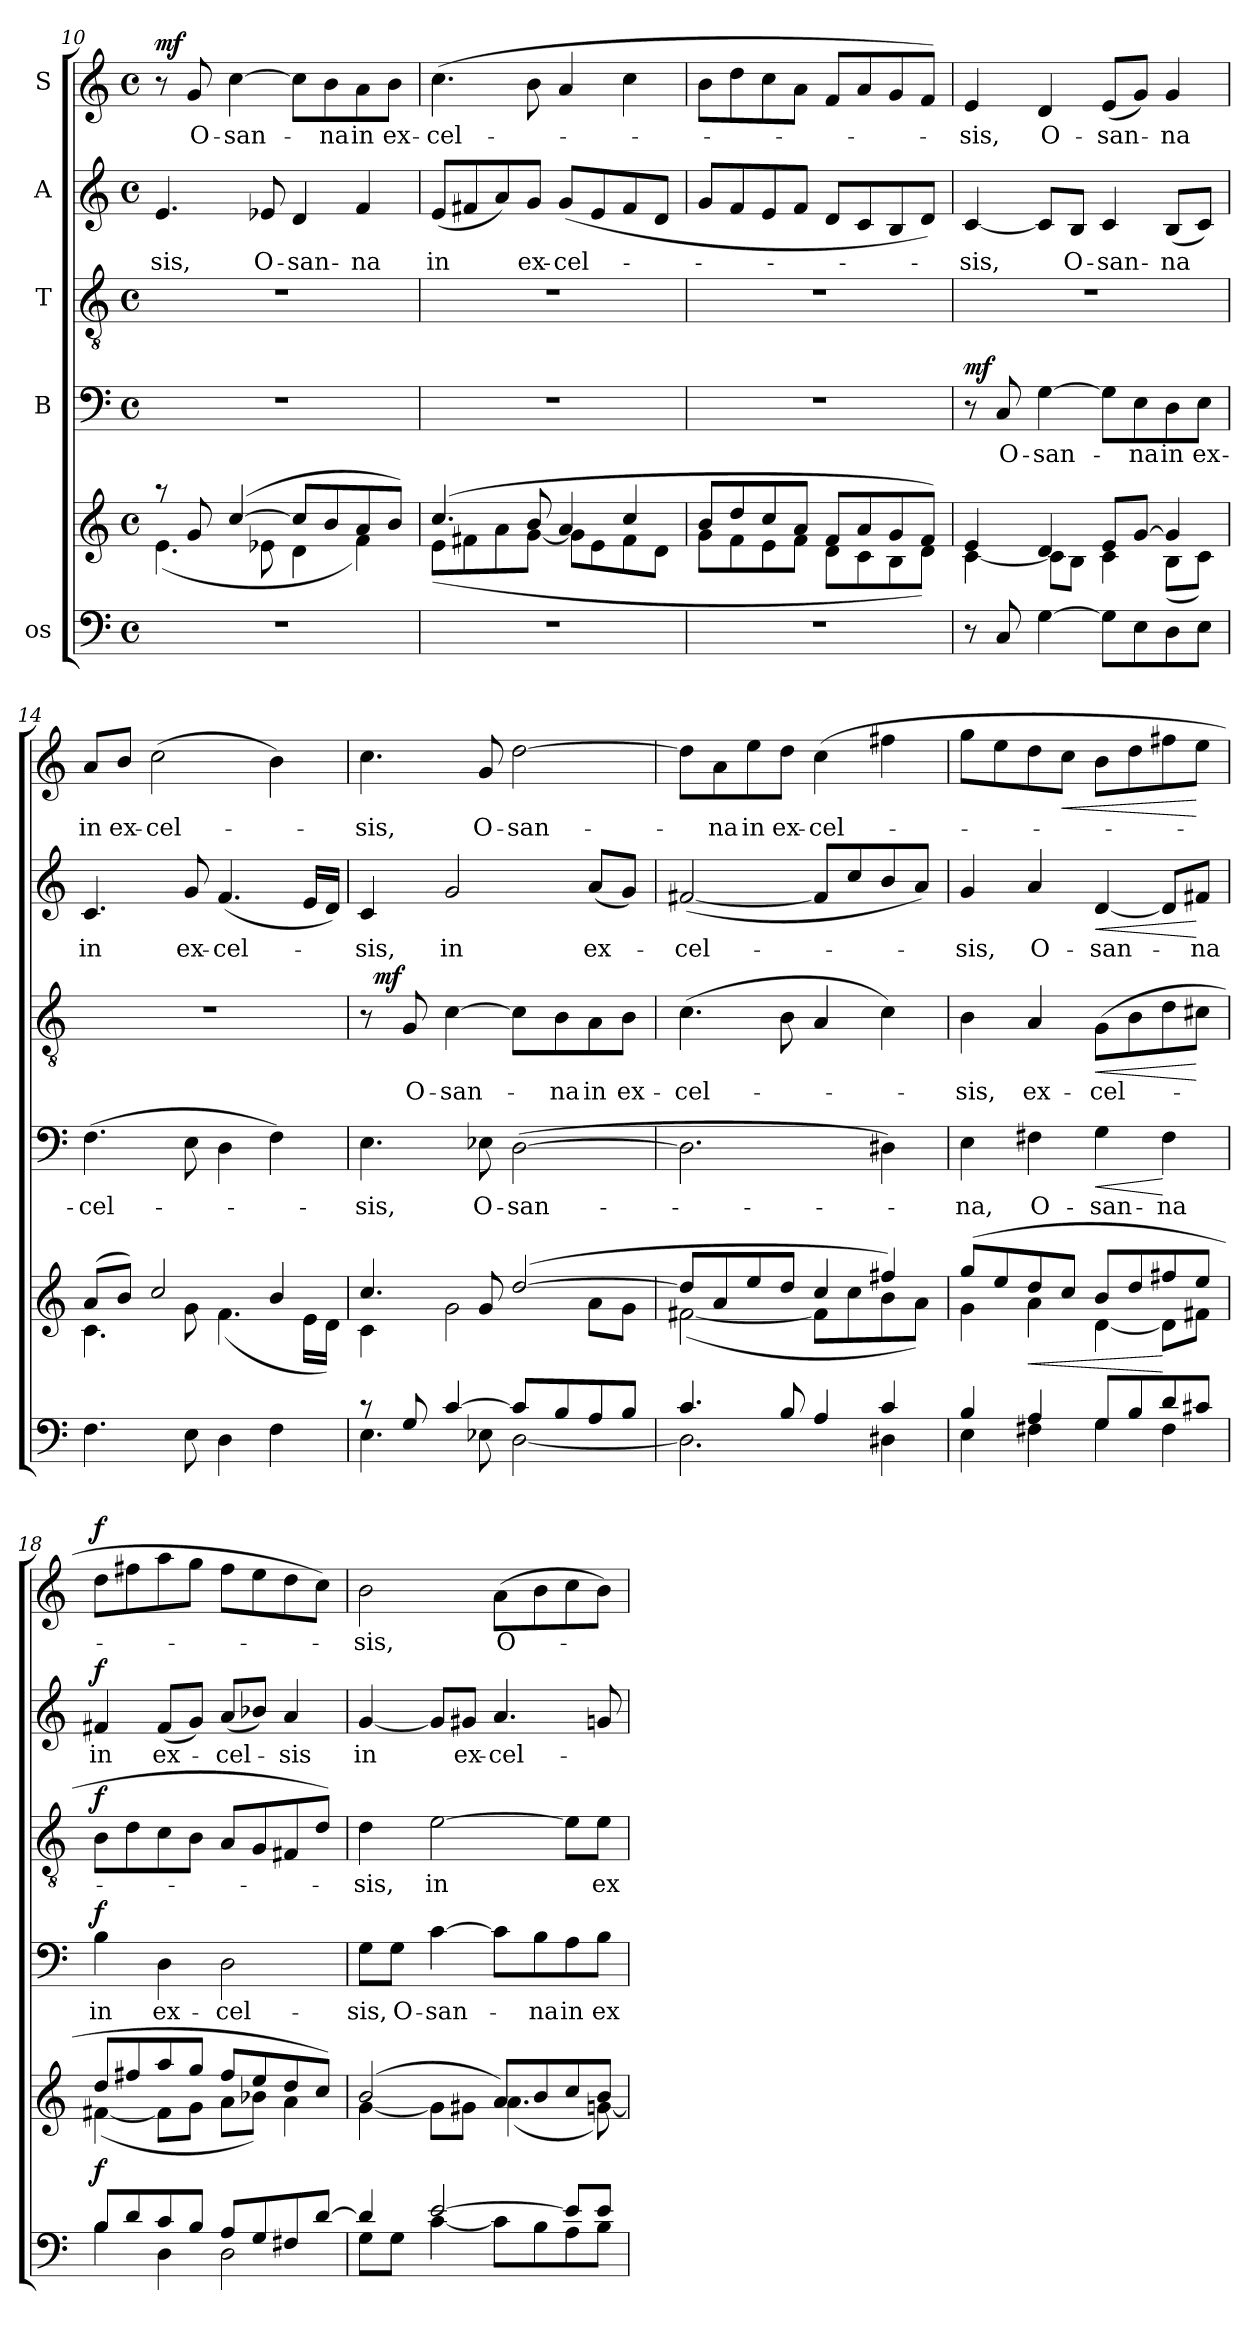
**kern	**kern	**dynam	**kern	**text	**dynam	**kern	**text	**dynam	**kern	**text	**dynam	**kern	**text	**dynam
*part5	*part5	*part5	*part4	*part4	*part4	*part3	*part3	*part3	*part2	*part2	*part2	*part1	*part1	*part1
*staff6	*staff5	*staff5/6	*staff4	*staff4	*staff4	*staff3	*staff3	*staff3	*staff2	*staff2	*staff2	*staff1	*staff1	*staff1
*I"os	*	*	*I"B	*	*	*I"T	*	*	*I"A	*	*	*I"S	*	*
*clefF4	*clefG2	*	*clefF4	*	*	*clefGv2	*	*	*clefG2	*	*	*clefG2	*	*
*k[]	*k[]	*	*k[]	*	*	*k[]	*	*	*k[]	*	*	*k[]	*	*
*C:	*C:	*	*C:	*	*	*C:	*	*	*C:	*	*	*C:	*	*
*M4/4	*M4/4	*	*M4/4	*	*	*M4/4	*	*	*M4/4	*	*	*M4/4	*	*
*met(c)	*met(c)	*	*met(c)	*	*	*met(c)	*	*	*met(c)	*	*	*met(c)	*	*
=10	=10	=10	=10	=10	=10	=10	=10	=10	=10	=10	=10	=10	=10	=10
*	*^	*	*	*	*	*	*	*	*	*	*	*	*	*
!	!	!	!	!	!	!	!	!	!	!	!	!	!	!	!LO:DY:a
1r	8raa	(4.e\	.	1r	.	.	1r	.	.	4.e/	-sis,	.	8r	.	mf
.	8g/	.	.	.	.	.	.	.	.	.	.	.	8g/	O-	.
.	([>4cc/	.	.	.	.	.	.	.	.	.	.	.	[4cc\	-san-	.
.	.	8e-X\	.	.	.	.	.	.	.	8e-X/	O-	.	.	.	.
.	8cc/L]	4d\	.	.	.	.	.	.	.	4d/	-san-	.	8cc\L]	.	.
.	8b/	.	.	.	.	.	.	.	.	.	.	.	8b\	-na	.
.	8a/	4f\)	.	.	.	.	.	.	.	4f/	-na	.	8a\	in	.
.	8b/J)	.	.	.	.	.	.	.	.	.	.	.	8b\J	ex-	.
=11	=11	=11	=11	=11	=11	=11	=11	=11	=11	=11	=11	=11	=11	=11	=11
1r	(4.cc/	(8e\L	.	1r	.	.	1r	.	.	(8e/L	in	.	(4.cc\	-cel-	.
.	.	8f#X\	.	.	.	.	.	.	.	8f#X/	.	.	.	.	.
.	.	8a\	.	.	.	.	.	.	.	8a/)	.	.	.	.	.
.	8b/	[<8g\J	.	.	.	.	.	.	.	8g/J	ex-	.	8b\	.	.
.	4a/	8g\L]	.	.	.	.	.	.	.	(8g/L	-cel-	.	4a/	.	.
.	.	8e\	.	.	.	.	.	.	.	8e/	.	.	.	.	.
.	4cc/	8f#\	.	.	.	.	.	.	.	8f#/	.	.	4cc\	.	.
.	.	8d\J	.	.	.	.	.	.	.	8d/J	.	.	.	.	.
=12	=12	=12	=12	=12	=12	=12	=12	=12	=12	=12	=12	=12	=12	=12	=12
1r	8b/L	8g\L	.	1r	.	.	1r	.	.	8g/L	.	.	8b\L	.	.
.	8dd/	8f\	.	.	.	.	.	.	.	8f/	.	.	8dd\	.	.
.	8cc/	8e\	.	.	.	.	.	.	.	8e/	.	.	8cc\	.	.
.	8a/J	8f\J	.	.	.	.	.	.	.	8f/J	.	.	8a\J	.	.
.	8f/L	8d\L	.	.	.	.	.	.	.	8d/L	.	.	8f/L	.	.
.	8a/	8c\	.	.	.	.	.	.	.	8c/	.	.	8a/	.	.
.	8g/	8B\	.	.	.	.	.	.	.	8B/	.	.	8g/	.	.
.	8f/J)	8d\J)	.	.	.	.	.	.	.	8d/J)	.	.	8f/J)	.	.
!!LO:PB:g=z
=13	=13	=13	=13	=13	=13	=13	=13	=13	=13	=13	=13	=13	=13	=13	=13
!	!	!	!	!	!	!LO:DY:a	!	!	!	!	!	!	!	!	!
8r	4e/	[<4c\	.	8r	.	mf	1r	.	.	[4c/	-sis,	.	4e/	-sis,	.
8C/	.	.	.	8C/	O-	.	.	.	.	.	.	.	.	.	.
[4G\	4d/	8c\L]	.	[4G\	-san-	.	.	.	.	8c/L]	.	.	4d/	O-	.
.	.	8B\J	.	.	.	.	.	.	.	8B/J	O-	.	.	.	.
8G\L]	8e/L	4c\	.	8G\L]	.	.	.	.	.	4c/	-san-	.	(8e/L	-san-	.
8E\	[>8g/J	.	.	8E\	-na	.	.	.	.	.	.	.	8g/J)	.	.
8D\	4g/]	(8B\L	.	8D\	in	.	.	.	.	(8B/L	-na	.	4g/	-na	.
8E\J	.	8c\J)	.	8E\J	ex-	.	.	.	.	8c/J)	.	.	.	.	.
=14	=14	=14	=14	=14	=14	=14	=14	=14	=14	=14	=14	=14	=14	=14	=14
4.F\	(8a/L	4.c\	.	(4.F\	-cel-	.	1r	.	.	4.c/	in	.	8a/L	in	.
.	8b/J)	.	.	.	.	.	.	.	.	.	.	.	8b/J	ex-	.
.	2cc/	.	.	.	.	.	.	.	.	.	.	.	(2cc\	-cel-	.
8E\	.	8g\	.	8E\	.	.	.	.	.	8g/	ex-	.	.	.	.
4D\	.	(4.f\	.	4D\	.	.	.	.	.	(4.f/	-cel-	.	.	.	.
4F\	4b/	.	.	4F\)	.	.	.	.	.	.	.	.	4b\)	.	.
.	.	16e\LL	.	.	.	.	.	.	.	16e/LL	.	.	.	.	.
.	.	16d\JJ)	.	.	.	.	.	.	.	16d/JJ)	.	.	.	.	.
=15	=15	=15	=15	=15	=15	=15	=15	=15	=15	=15	=15	=15	=15	=15	=15
*^	*	*	*	*	*	*	*^	*	*	*	*	*	*	*	*
8rc	4.E\	4.cc/	4c\	.	4.E\	-sis,	.	8r	32ryy	.	.	4c/	-sis,	.	4.cc\	-sis,	.
!	!	!	!	!	!	!	!	!	!	!	!LO:DY:a	!	!	!	!	!	!
.	.	.	.	.	.	.	.	.	2ryy	.	mf	.	.	.	.	.	.
8G/	.	.	.	.	.	.	.	8G/	.	O-	.	.	.	.	.	.	.
[>4c/	.	.	2g\	.	.	.	.	[4c\	.	-san-	.	2g/	in	.	.	.	.
.	8E-X\	8g/	.	.	8E-X\	O-	.	.	.	.	.	.	.	.	8g/	O-	.
8c/L]	[<2D\	([>2dd/	.	.	([2D\	-san-	.	8c\L]	.	.	.	.	.	.	[2dd\	-san-	.
.	.	.	.	.	.	.	.	.	4...ryy	.	.	.	.	.	.	.	.
8B/	.	.	.	.	.	.	.	8B\	.	-na	.	.	.	.	.	.	.
8A/	.	.	8a\L	.	.	.	.	8A\	.	in	.	(8a/L	ex-	.	.	.	.
8B/J	.	.	8g\J	.	.	.	.	8B\J	.	ex-	.	8g/J)	.	.	.	.	.
*	*	*	*	*	*	*	*	*v	*v	*	*	*	*	*	*	*	*
=16	=16	=16	=16	=16	=16	=16	=16	=16	=16	=16	=16	=16	=16	=16	=16	=16
4.c/	2.D\]	8dd/L]	([<2f#X\	.	2.D\]	.	.	(4.c\	-cel-	.	([2f#X/	-cel-	.	8dd\L]	.	.
.	.	8a/	.	.	.	.	.	.	.	.	.	.	.	8a\	-na	.
.	.	8ee/	.	.	.	.	.	.	.	.	.	.	.	8ee\	in	.
8B/	.	8dd/J	.	.	.	.	.	8B\	.	.	.	.	.	8dd\J	ex-	.
4A/	.	4cc/	8f#\L]	.	.	.	.	4A/	.	.	8f#/L]	.	.	(4cc\	-cel-	.
.	.	.	8cc\	.	.	.	.	.	.	.	8cc/	.	.	.	.	.
4c/	4D#X\	4ff#X/)	8b\	.	4D#X\)	.	.	4c\)	.	.	8b/	.	.	4ff#X\	.	.
.	.	.	8a\J)	.	.	.	.	.	.	.	8a/J)	.	.	.	.	.
=17	=17	=17	=17	=17	=17	=17	=17	=17	=17	=17	=17	=17	=17	=17	=17	=17
4B/	4E\	(8gg/L	4g\	.	4E\	-na,	.	4B\	-sis,	.	4g/	-sis,	.	8gg\L	.	.
.	.	8ee/	.	.	.	.	.	.	.	.	.	.	.	8ee\	.	.
!	!	!	!	!LO:HP:b	!	!	!	!	!	!	!	!	!	!	!	!
4A/	4F#X\	8dd/	4a\	<	4F#X\	O-	.	4A/	ex-	.	4a/	O-	.	8dd\	.	.
!	!	!	!	!	!	!	!	!	!	!	!	!	!	!	!	!LO:HP:b
.	.	8cc/J	.	.	.	.	.	.	.	.	.	.	.	8cc\J	.	<
!	!	!	!	!	!	!	!LO:HP:b	!	!	!LO:HP:b	!	!	!LO:HP:b	!	!	!
8G/L	4G\	8b/L	[<4d\	.	4G\	-san-	<	(8G\L	-cel-	<	[4d/	-san-	<	8b\L	.	.
8B/	.	8dd/	.	.	.	.	.	8B\	.	.	.	.	.	8dd\	.	.
8d/	4F#\	8ff#X/	8d\L]	[	4F#\	-na	[	8d\	.	.	8d/L]	.	.	8ff#X\	.	.
8c#X/J	.	8ee/J	8f#X\J	.	.	.	.	8c#X\J	.	[	8f#X/J	-na	[	8ee\J	.	[
!!LO:LB:g=z
=18	=18	=18	=18	=18	=18	=18	=18	=18	=18	=18	=18	=18	=18	=18	=18	=18
!	!	!	!	!LO:DY:a=2	!	!	!LO:DY:a	!	!	!LO:DY:a	!	!	!LO:DY:a	!	!	!LO:DY:a
8B/L	4B\	8dd/L	([<4f#X\	f	4B\	in	f	8B\L	.	f	4f#X/	in	f	8dd\L	.	f
8d/	.	8ff#X/	.	.	.	.	.	8d\	.	.	.	.	.	8ff#X\	.	.
8c/	4D\	8aa/	8f#\L]	.	4D\	ex-	.	8c\	.	.	(8f#/L	ex-	.	8aa\	.	.
8B/J	.	8gg/J	8g\J	.	.	.	.	8B\J	.	.	8g/J)	.	.	8gg\J	.	.
8A/L	2D\	8ff#/L	8a\L	.	2D\	-cel-	.	8A/L	.	.	(8a/L	-cel-	.	8ff#\L	.	.
8G/	.	8ee/	8b-X\J)	.	.	.	.	8G/	.	.	8b-X/J)	.	.	8ee\	.	.
8F#X/	.	8dd/	4a\	.	.	.	.	8F#X/	.	.	4a/	-sis	.	8dd\	.	.
[>8d/J	.	8cc/J)	.	.	.	.	.	8d/J)	.	.	.	.	.	8cc\J)	.	.
=19	=19	=19	=19	=19	=19	=19	=19	=19	=19	=19	=19	=19	=19	=19	=19	=19
4d/]	8G\L	(2b/	[<4g\	.	8G\L	-sis,	.	4d\	-sis,	.	[4g/	in	.	2b\	-sis,	.
.	8G\J	.	.	.	8G\J	O-	.	.	.	.	.	.	.	.	.	.
[>2e/	[<4c\	.	8g\L]	.	[4c\	-san-	.	[2e\	in	.	8g/L]	.	.	.	.	.
.	.	.	8g#X\J	.	.	.	.	.	.	.	8g#X/J	ex-	.	.	.	.
.	8c\L]	8a/L)	(4.a\	.	8c\L]	.	.	.	.	.	4.a/	-cel-	.	(8a\L	O-	.
.	8B\	8b/	.	.	8B\	-na	.	.	.	.	.	.	.	8b\	.	.
8e/L]	8A\	8cc/	.	.	8A\	in	.	8e\L]	.	.	.	.	.	8cc\	.	.
8e/J	8B\J	8b/J	[<8gn\)	.	8B\J	ex-	.	8e\J	ex-	.	8gn/	.	.	8b\J)	.	.
*v	*v	*	*	*	*	*	*	*	*	*	*	*	*	*	*	*
*	*v	*v	*	*	*	*	*	*	*	*	*	*	*	*	*
=	=	=	=	=	=	=	=	=	=	=	=	=	=	=
*-	*-	*-	*-	*-	*-	*-	*-	*-	*-	*-	*-	*-	*-	*-
